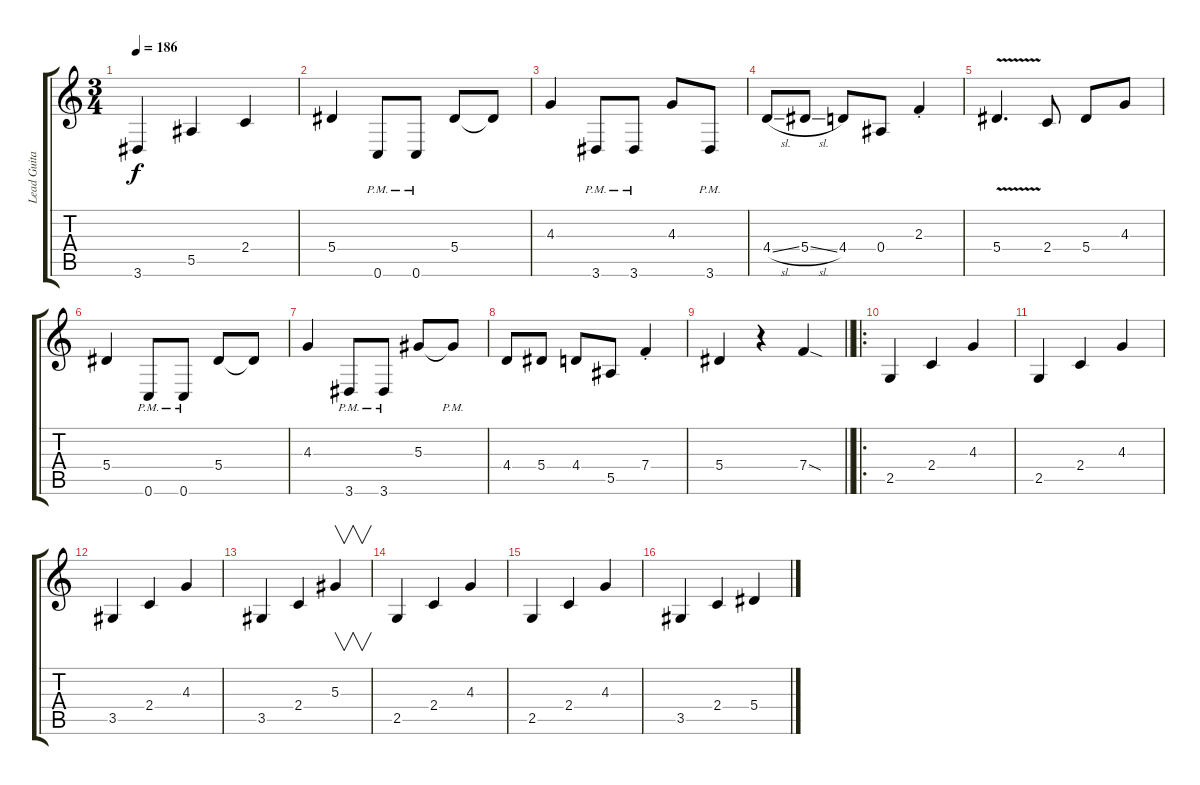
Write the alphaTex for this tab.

\track ("Lead Guitar 2" "Lead Guita") {instrument distortionguitar}
\staff {score tabs}
\tuning (C4 G3 Eb3 Bb2 F2 C2) {hide}
\ts (3 4)
\tempo 186
\clef g2
\ks c
3.6.4{dy f} 5.5.4 2.4.4 |
5.4.4 0.6{pm}.8 0.6{pm}.8 5.4.8 5.4{t}.8 |
4.3.4 3.6{pm}.8 3.6{pm}.8 4.3.8 3.6{pm}.8 |
4.4{sl}.8 5.4{sl}.8 4.4.8 0.4.8 2.3{st}.4 |
5.4{v}.4{d} 2.4.8 5.4.8 4.3.8 |
5.4.4 0.6{pm}.8 0.6{pm}.8 5.4.8 5.4{t}.8 |
4.3.4 3.6{pm}.8 3.6{pm}.8 5.3.8 5.3{pm t}.8 |
4.4.8 5.4.8 4.4.8 5.5.8 7.4{st}.4 |
\barLineRight lightlight
5.4.4 r.4 7.4{sod}.4 |
\ro
2.5.4 2.4.4 4.3.4 |
2.5.4 2.4.4 4.3.4 |
3.5.4 2.4.4 4.3.4 |
3.5.4 2.4.4 5.3.4{v} |
2.5.4 2.4.4 4.3.4 |
2.5.4 2.4.4 4.3.4 |
3.5.4 2.4.4 5.4.4
